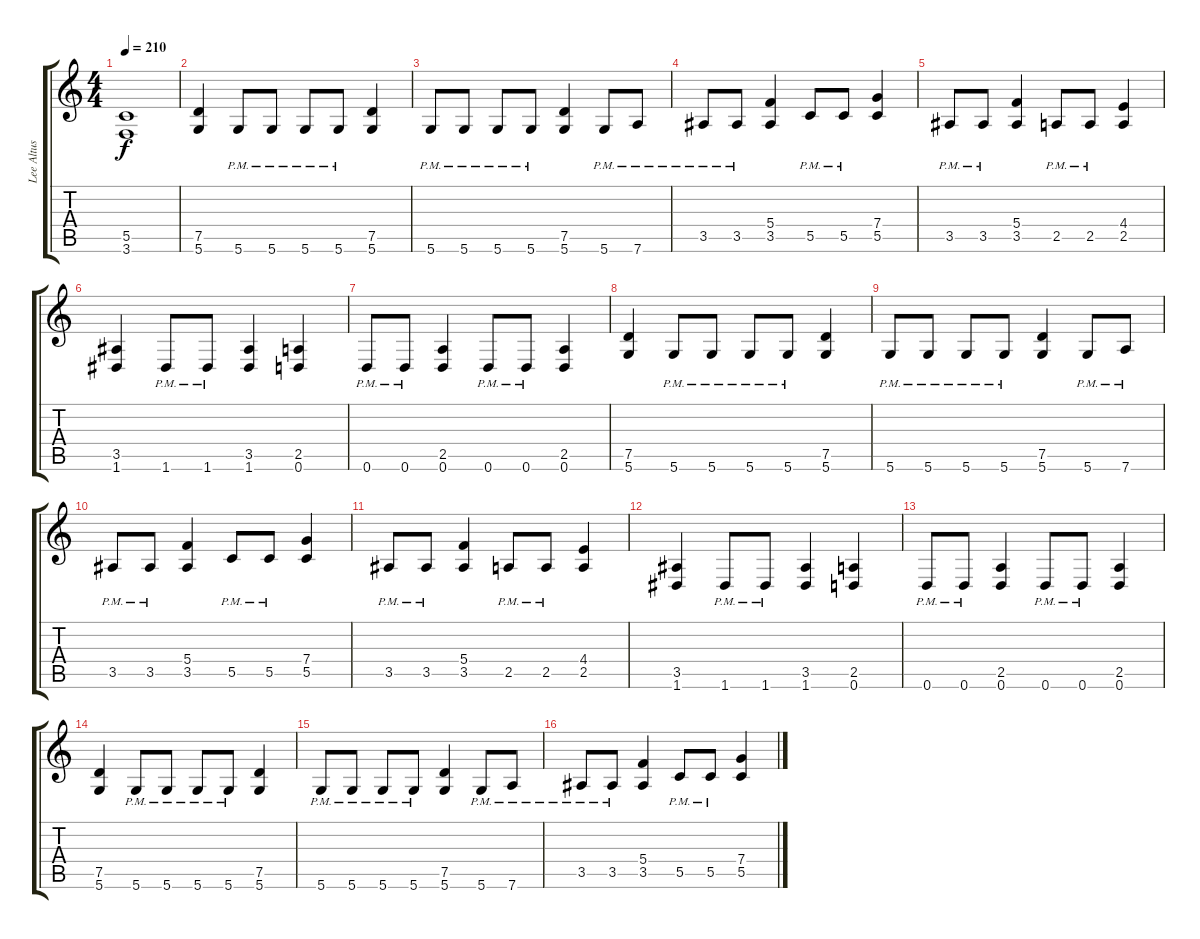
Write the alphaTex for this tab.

\track ("Lee Altus" "Lee Altus") {instrument distortionguitar}
\staff {score tabs}
\tuning (D4 A3 F3 C3 G2 D2) {hide}
\ts (4 4)
\tempo 210
\clef g2
\ks c
(5.5 3.6).1{dy f} |
(7.5 5.6).4 5.6{pm}.8 5.6{pm}.8 5.6{pm}.8 5.6{pm}.8 (7.5 5.6).4 |
5.6{pm}.8 5.6{pm}.8 5.6{pm}.8 5.6{pm}.8 (7.5 5.6).4 5.6{pm}.8 7.6{pm}.8 |
3.5{pm}.8 3.5{pm}.8 (5.4 3.5).4 5.5{pm}.8 5.5{pm}.8 (7.4 5.5).4 |
3.5{pm}.8 3.5{pm}.8 (5.4 3.5).4 2.5{pm}.8 2.5{pm}.8 (4.4 2.5).4 |
(3.5 1.6).4 1.6{pm}.8 1.6{pm}.8 (3.5 1.6).4 (2.5 0.6).4 |
0.6{pm}.8 0.6{pm}.8 (2.5 0.6).4 0.6{pm}.8 0.6{pm}.8 (2.5 0.6).4 |
(7.5 5.6).4 5.6{pm}.8 5.6{pm}.8 5.6{pm}.8 5.6{pm}.8 (7.5 5.6).4 |
5.6{pm}.8 5.6{pm}.8 5.6{pm}.8 5.6{pm}.8 (7.5 5.6).4 5.6{pm}.8 7.6{pm}.8 |
3.5{pm}.8 3.5{pm}.8 (5.4 3.5).4 5.5{pm}.8 5.5{pm}.8 (7.4 5.5).4 |
3.5{pm}.8 3.5{pm}.8 (5.4 3.5).4 2.5{pm}.8 2.5{pm}.8 (4.4 2.5).4 |
(3.5 1.6).4 1.6{pm}.8 1.6{pm}.8 (3.5 1.6).4 (2.5 0.6).4 |
0.6{pm}.8 0.6{pm}.8 (2.5 0.6).4 0.6{pm}.8 0.6{pm}.8 (2.5 0.6).4 |
(7.5 5.6).4 5.6{pm}.8 5.6{pm}.8 5.6{pm}.8 5.6{pm}.8 (7.5 5.6).4 |
5.6{pm}.8 5.6{pm}.8 5.6{pm}.8 5.6{pm}.8 (7.5 5.6).4 5.6{pm}.8 7.6{pm}.8 |
3.5{pm}.8 3.5{pm}.8 (5.4 3.5).4 5.5{pm}.8 5.5{pm}.8 (7.4 5.5).4
